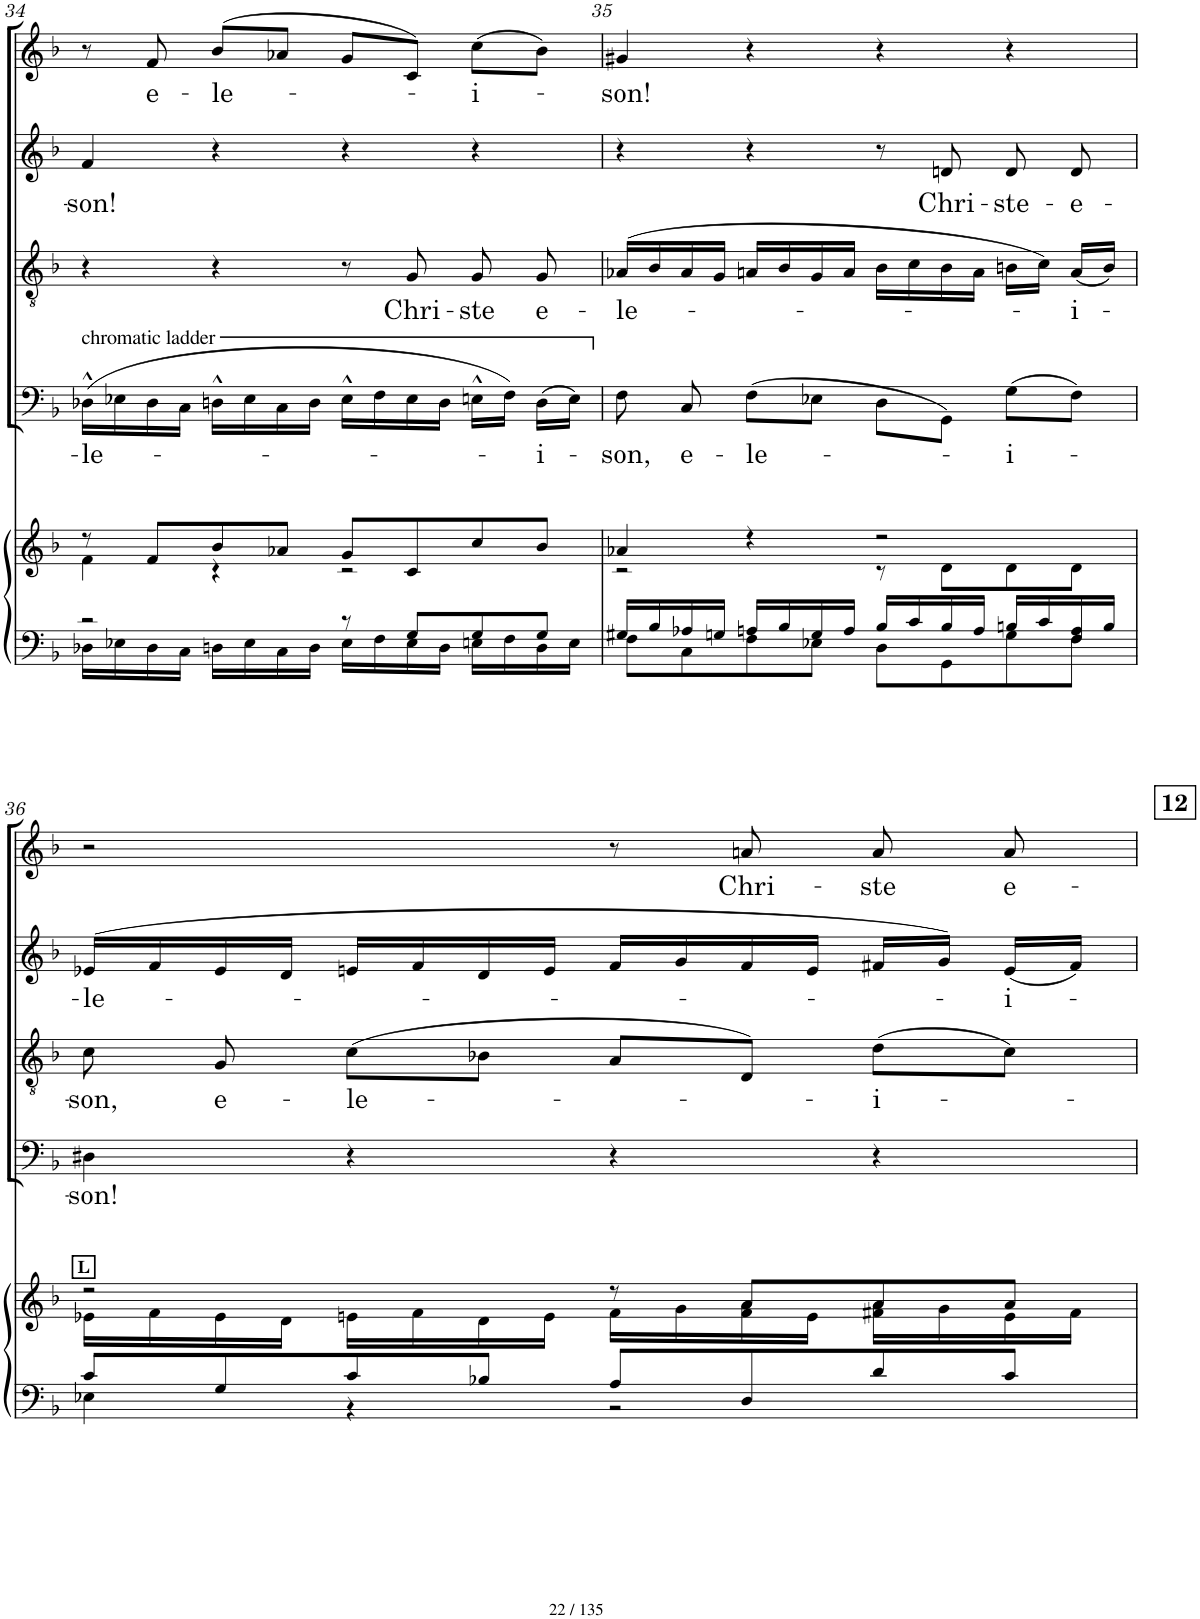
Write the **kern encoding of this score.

**kern	**kern	**kern	**text	**kern	**text	**kern	**text	**kern	**text
*part5	*part5	*part4	*part4	*part3	*part3	*part2	*part2	*part1	*part1
*staff6	*staff5	*staff4	*staff4	*staff3	*staff3	*staff2	*staff2	*staff1	*staff1
*I"Piano	*	*I"Bass	*	*I"Tenor	*	*I"Alto	*	*I"Soprano	*
*I'Pno	*	*	*	*	*	*	*	*	*
!!LO:PB:g=z
*clefF4	*clefG2	*clefF4	*	*clefGv2	*	*clefG2	*	*clefG2	*
*	*	*	*	*	*	*ITrd1c2	*	*	*
*k[b-]	*k[b-]	*k[b-]	*	*k[b-]	*	*k[b-]	*	*k[b-]	*
*M4/4	*M4/4	*M4/4	*	*M4/4	*	*M4/4	*	*M4/4	*
*met(c)	*met(c)	*met(c)	*	*met(c)	*	*met(c)	*	*met(c)	*
=34	=34	=34	=34	=34	=34	=34	=34	=34	=34
*^	*^	*	*	*	*	*	*	*	*
!	!	!	!	!LO:TX:a:t=chromatic ladder	!	!	!	!	!	!	!
!	!	!	!	!	!LO:LY:b	!	!	!	!LO:LY:b	!	!
2r	16D-X\LL	8r	4f\	(16D-X^^!\LL	-le-	4r	.	4f!/	-son!	8r	.
.	16E-X\	.	.	16E-X!\	.	.	.	.	.	.	.
!	!	!	!	!	!	!	!	!	!	!	!LO:LY:b
.	16D-\	8f/L	.	16D-!\	.	.	.	.	.	8f!/	e-
.	16C\JJ	.	.	16C!\JJ	.	.	.	.	.	.	.
!	!	!	!	!	!	!	!	!	!	!	!LO:LY:b
.	16Dn\LL	8b-/	4r	16Dn^^!\LL	.	4r	.	4r	.	(>8b-!/L	-le-
.	16E-\	.	.	16E-!\	.	.	.	.	.	.	.
.	16C\	8a-X/J	.	16C!\	.	.	.	.	.	8a-X!/J	.
.	16D\JJ	.	.	16D!\JJ	.	.	.	.	.	.	.
8r	16E-\LL	8g/L	2r	16E-^^!\LL	.	8r	.	4r	.	8g!/L	.
.	16F\	.	.	16F!\	.	.	.	.	.	.	.
!	!	!	!	!	!	!	!LO:LY:b	!	!	!	!
8G/L	16E-\	8c/	.	16E-!\	.	8G!/	Chri-	.	.	8c!/J)	.
.	16D\JJ	.	.	16D!\JJ	.	.	.	.	.	.	.
!	!	!	!	!	!	!	!LO:LY:b	!	!	!	!LO:LY:b
8G/	16En\LL	8cc/	.	16En^^!\LL	.	8G!/	-ste	4r	.	(8cc!\L	i-
.	16F\	.	.	16F!\JJ)	.	.	.	.	.	.	.
!	!	!	!	!	!LO:LY:b	!	!LO:LY:b	!	!	!	!
8G/J	16D\	8b-/J	.	(16D!\LL	-i-	8G!/	e-	.	.	8b-!\J)	.
.	16E\JJ	.	.	16E!\JJ)	.	.	.	.	.	.	.
=35	=35	=35	=35	=35	=35	=35	=35	=35	=35	=35	=35
!	!	!	!	!	!LO:LY:b	!	!LO:LY:b	!	!	!	!LO:LY:b
16G#X/LL	8F\L	4a-X/	2r	8F,!\	-son,	(16A-X!/LL	-le-	4r	.	4g#X!/	-son!
16B-/	.	.	.	.	.	16B-!/	.	.	.	.	.
!	!	!	!	!	!LO:LY:b	!	!	!	!	!	!
16A-X/	8C\	.	.	8C!/	e-	16A-!/	.	.	.	.	.
16Gn/JJ	.	.	.	.	.	16G!/JJ	.	.	.	.	.
!	!	!	!	!	!LO:LY:b	!	!	!	!	!	!
16An/LL	8F\	4r	.	(8F!\L	-le-	16An!/LL	.	4r	.	4r	.
16B-/	.	.	.	.	.	16B-!/	.	.	.	.	.
16G/	8E-X\J	.	.	8E-X!\J	.	16G!/	.	.	.	.	.
16A/JJ	.	.	.	.	.	16A!/JJ	.	.	.	.	.
16B-/LL	8D\L	2r	8r	8D!\L	.	16B-!\LL	.	8r	.	4r	.
16c/	.	.	.	.	.	16c!\	.	.	.	.	.
!	!	!	!	!	!	!	!	!	!LO:LY:b	!	!
16B-/	8GG\	.	8d\L	8GG!\J)	.	16B-!\	.	8dn!/	Chri-	.	.
16A/JJ	.	.	.	.	.	16A!\JJ	.	.	.	.	.
!	!	!	!	!	!LO:LY:b	!	!	!	!LO:LY:b	!	!
16Bn/LL	8G\	.	8d\	(8G!\L	i-	16Bn!\LL	.	8d!/	-ste-	4r	.
16c/	.	.	.	.	.	16c!\JJ)	.	.	.	.	.
!	!	!	!	!	!	!	!LO:LY:b	!	!LO:LY:b	!	!
16F/ 16A/	8F\J	.	8d\J	8F!\J)	.	(16A!/LL	-i-	8d!/	-e-	.	.
16B/JJ	.	.	.	.	.	16B!/JJ)	.	.	.	.	.
!!LO:LB:g=z
=36	=36	=36	=36	=36	=36	=36	=36	=36	=36	=36	=36
!	!	!LO:TX:a:B:t=L	!	!	!	!	!	!	!	!	!
!	!	!	!	!	!LO:LY:b	!	!LO:LY:b	!	!LO:LY:b	!	!
8c/L	4E-X\	2r	16e-X\LL	4D#X!\	-son!	8c!\	-son,	(>16e-X!/LL	-le-	2r	.
.	.	.	16f\	.	.	.	.	16f!/	.	.	.
!	!	!	!	!	!	!	!LO:LY:b	!	!	!	!
8G/	.	.	16e-\	.	.	8G!/	e-	16e-!/	.	.	.
.	.	.	16d\JJ	.	.	.	.	16d!/JJ	.	.	.
!	!	!	!	!	!	!	!LO:LY:b	!	!	!	!
8c/	4r	.	16en\LL	4r	.	(8c!\L	-le-	16en!/LL	.	.	.
.	.	.	16f\	.	.	.	.	16f!/	.	.	.
8B-X/J	.	.	16d\	.	.	8B-X!\J	.	16d!/	.	.	.
.	.	.	16e\JJ	.	.	.	.	16e!/JJ	.	.	.
8A/L	2r	8r	16f\LL	4r	.	8A!/L	.	16f!/LL	.	8r	.
.	.	.	16g\	.	.	.	.	16g!/	.	.	.
!	!	!	!	!	!	!	!	!	!	!	!LO:LY:b
8D/	.	8a/L	16f\ 16a\	.	.	8D!/J)	.	16f!/	.	8an!/	Chri-
.	.	.	16e\JJ	.	.	.	.	16e!/JJ	.	.	.
!	!	!	!	!	!	!	!LO:LY:b	!	!	!	!LO:LY:b
8d/	.	8a/	16f#X\ 16a\LL	4r	.	(8d!\L	i-	16f#X!/LL	.	8a!/	-ste
.	.	.	16g\	.	.	.	.	16g!/JJ)	.	.	.
!	!	!	!	!	!	!	!	!	!LO:LY:b	!	!LO:LY:b
8c/J	.	8a/J	16e\	.	.	8c!\J)	.	(16e!/LL	-i-	8a!/	e-
.	.	.	16f#\JJ	.	.	.	.	16f#!/JJ)	.	.	.
*v	*v	*	*	*	*	*	*	*	*	*	*
*	*v	*v	*	*	*	*	*	*	*	*
=	=	=	=	=	=	=	=	=	=
*-	*-	*-	*-	*-	*-	*-	*-	*-	*-
